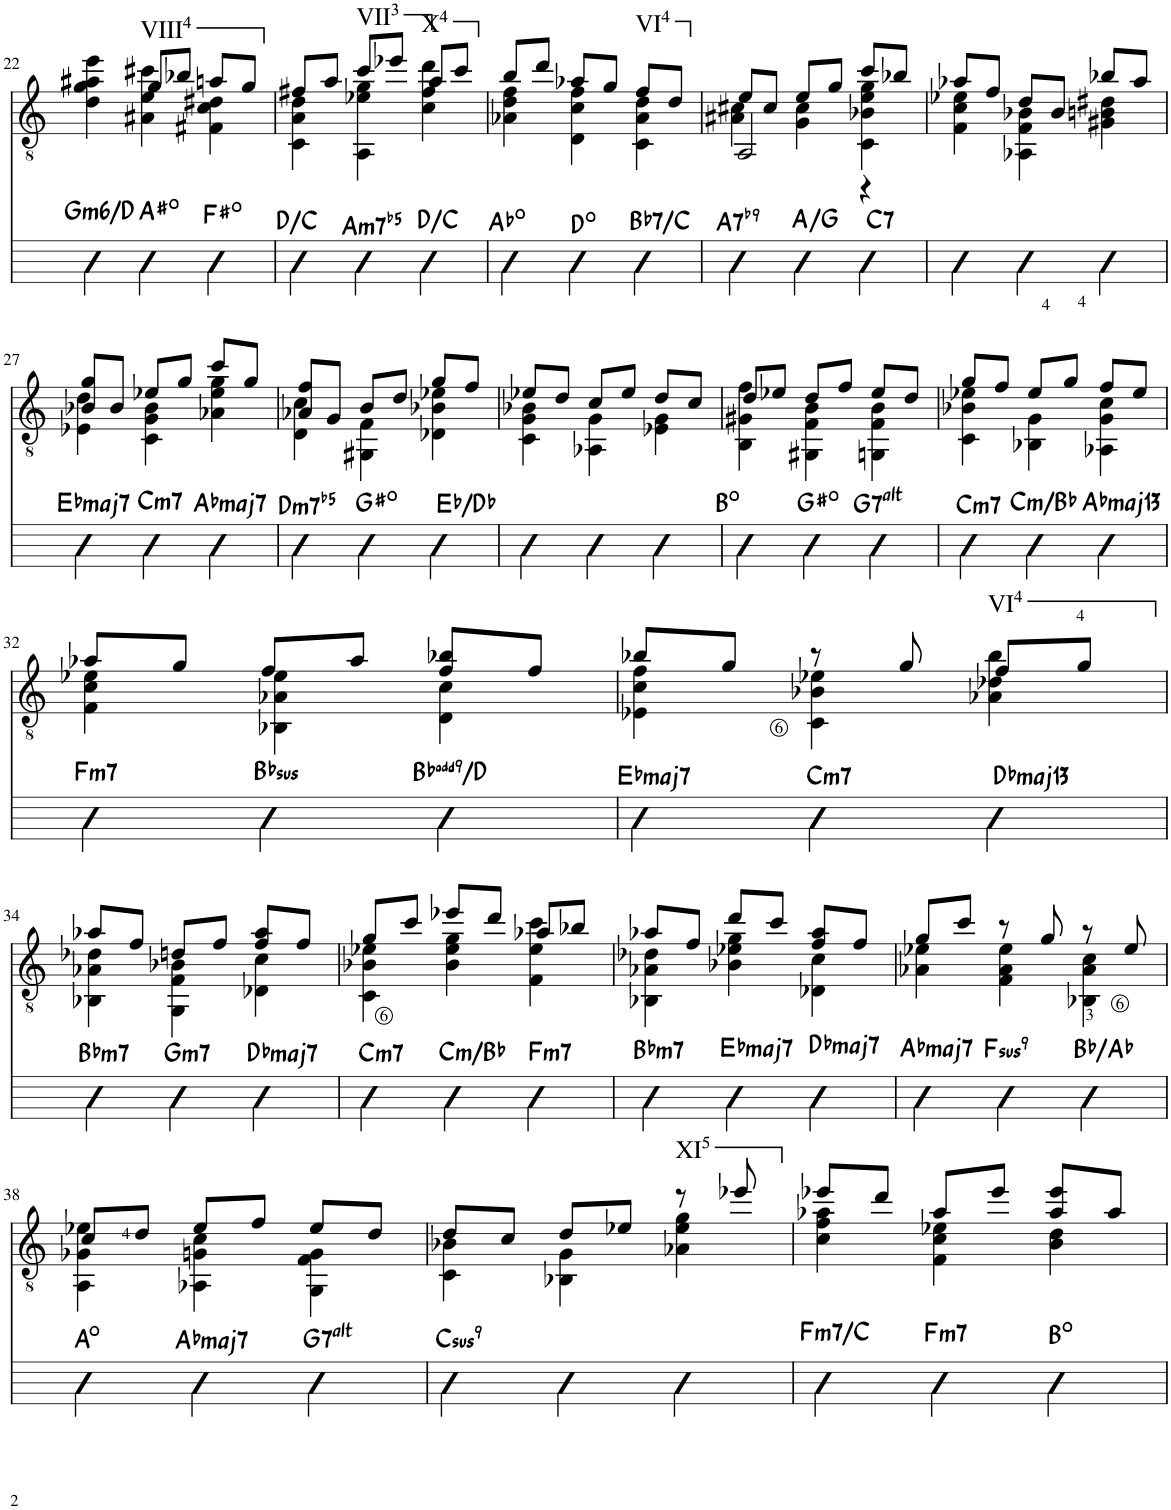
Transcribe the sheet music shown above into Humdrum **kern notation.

**kern	**harte	**kern
*part2	*part2	*part1
*staff2	*	*staff1
*I"Bass Guitar	*	*I"Guitar
!!LO:PB:g=z
*clefG2	*	*clefGv2
*k[]	*	*k[]
*M3/4	*	*M3/4
=22	=22	=22
*	*	*^
!	!LO:H:kt=m6	!	!
4DD\	G:min6/5	4d\ 4g\ 4a#X\ 4ee\	4ryy
!	!	!LO:TX:a:t=VIII⁴	!
4DD\	A#:dim	8g/L	4A#X\ 4e\ 4cc#X\
.	.	8b-X/J	.
4DD\	F#:dim	8an/L	4F#X\ 4c\ 4d#X\
.	.	8g/J	.
=23	=23	=23	=23
4DD\	D:maj/b7	8f#X/L	4C\ 4A\ 4d\
.	.	8a/J	.
!	!LO:H:kt=m7b5	!LO:TX:a:t=VII³	!
4DD\	A:hdim7	8cc/L	4AA\ 4e-X\ 4g\
.	.	8ee-X/J	.
!	!	!LO:TX:a:t=X⁴	!
4DD\	D:maj/b7	8a/L	4c\ 4f#\ 4dd\
.	.	8cc/J	.
=24	=24	=24	=24
4DD\	Ab:dim	8b/L	4A-X\ 4d\ 4f\
.	.	8dd/J	.
4DD\	D:dim	8a-X/L	4D\ 4c\ 4f\
.	.	8g/J	.
!	!LO:H:kt=7	!LO:TX:a:t=VI⁴	!
4DD\	Bb:7/2	8f/L	4C\ 4A-\ 4d\
.	.	8d/J	.
=25	=25	=25	=25
*	*	*	*^
!	!LO:H:kt=7	!	!	!
4DD\	A:7(b9)	8e/L	4A#X\ 4c#X\	2AA/
.	.	8c#/J	.	.
4DD\	A:maj/b7	8e/L	4G\ 4c#\	.
.	.	8g/J	.	.
!	!LO:H:kt=7	!	!	!
4DD\	C:7	8cc/L	4C\ 4B-X\ 4e\ 4g\	4r
.	.	8b-X/J	.	.
*	*	*	*v	*v
=26	=26	=26	=26
4DD\	.	8a-X/L	4F\ 4c\ 4e-X\
.	.	8f/J	.
4DD\	.	8d/L	4AA-X\ 4F\ 4B-X\
.	.	8B-/J	.
4DD\	.	8b-X/L	4G#X\ 4Bn\ 4d#X\
.	.	8a-/J	.
!!LO:LB:g=z	!!
=27	=27	=27	=27
!	!LO:H:kt=maj7	!	!
4DD\	Eb:maj7	8B-X/ 8g/L	4E-X\ 4d\
.	.	8B-/J	.
!	!LO:H:kt=m7	!	!
4DD\	C:min7	8e-X/L	4C\ 4G\ 4B-\
.	.	8g/J	.
!	!LO:H:kt=maj7	!	!
4DD\	Ab:maj7	8cc/L	4A-X\ 4e-\ 4g\
.	.	8g/J	.
=28	=28	=28	=28
!	!LO:H:kt=m7b5	!	!
4DD\	D:hdim7	8A-X/ 8f/L	4D\ 4c\
.	.	8G/J	.
4DD\	G#:dim	8B/L	4GG#X\ 4F\
.	.	8d/J	.
4DDn\	Eb:maj/b7	8g/L	4D-X\ 4B-X\ 4e-X\
.	.	8f/J	.
=29	=29	=29	=29
4DD\	.	8e-X/L	4C\ 4G\ 4B-X\
.	.	8d/J	.
4DD\	.	8c/L	4AA-X\ 4G\
.	.	8e-/J	.
4DD\	.	8d/L	4E-X\ 4G\
.	.	8c/J	.
=30	=30	=30	=30
4DD\	B:dim	8d/L	4BB\ 4G#X\ 4f\
.	.	8e-X/J	.
4DD\	G#:dim	8d/L	4GG#X\ 4F\ 4B\
.	.	8f/J	.
!	!LO:H:kt=7	!	!
4DDn\	G:(3,b5,#5,b7,b9,#9)	8e-/L	4GGn\ 4F\ 4B\
.	.	8d/J	.
=31	=31	=31	=31
!	!LO:H:kt=m7	!	!
4DD\	C:min7	8g/L	4C\ 4B-X\ 4e-X\
.	.	8f/J	.
!	!LO:H:kt=m	!	!
4DD\	C:min/b7	8e-/L	4BB-X\ 4G\
.	.	8g/J	.
!	!LO:H:kt=maj13	!	!
4DDn\	Ab:maj9(11,13)	8f/L	4AA-X\ 4G\ 4c\
.	.	8e-/J	.
!!LO:LB:g=z	!!
=32	=32	=32	=32
!	!LO:H:kt=m7	!	!
4DD\	F:min7	8a-X/L	4F\ 4c\ 4e-X\
.	.	8g/J	.
!	!LO:H:kt=sus	!	!
4DD\	Bb:sus4	8f/L	4BB-X\ 4A-X\ 4e-\
.	.	8a-/J	.
4DD\	Bb:maj(9)/3	8f/ 8b-X/L	4D\ 4c\
.	.	8f/J	.
=33	=33	=33	=33
!	!LO:H:kt=maj7	!	!
4DD\	Eb:maj7	8b-X/L	4E-X\ 4c\ 4f\
.	.	8g/J	.
!	!LO:H:kt=m7	!	!
4DD\	C:min7	8r	4C\ 4B-X\ 4e-X\
.	.	8g/	.
!	!LO:H:kt=maj13	!LO:TX:a:t=VI⁴	!
4DDn\	Db:maj9(11,13)	8f/L	4A-X\ 4d-X\ 4b-\
.	.	8g/J	.
!!LO:LB:g=z	!!
=34	=34	=34	=34
!	!LO:H:kt=m7	!	!
4DDn\	Bb:min7	8a-X/L	4BB-X\ 4A-X\ 4d-X\
.	.	8f/J	.
!	!LO:H:kt=m7	!	!
4DD\	G:min7	8dn/L	4GG\ 4F\ 4B-X\
.	.	8f/J	.
!	!LO:H:kt=maj7	!	!
4DDn\	Db:maj7	8f/ 8a-/L	4D-X\ 4c\
.	.	8f/J	.
=35	=35	=35	=35
!	!LO:H:kt=m7	!	!
4DD\	C:min7	8g/L	4C\ 4B-X\ 4e-X\
.	.	8cc/J	.
!	!LO:H:kt=m	!	!
4DD\	C:min/b7	8ee-X/L	4B-\ 4e-\ 4g\
.	.	8dd/J	.
!	!LO:H:kt=m7	!	!
4DD\	F:min7	8a-X/L	4F\ 4e-\ 4cc\
.	.	8b-X/J	.
=36	=36	=36	=36
!	!LO:H:kt=m7	!	!
4DDn\	Bb:min7	8a-X/L	4BB-X\ 4A-X\ 4d-X\
.	.	8f/J	.
!	!LO:H:kt=maj7	!	!
4DD\	Eb:maj7	8dd/L	4B-X\ 4e-X\ 4g\
.	.	8cc/J	.
!	!LO:H:kt=maj7	!	!
4DDn\	Db:maj7	8f/ 8a-/L	4D-X\ 4c\
.	.	8f/J	.
=37	=37	=37	=37
!	!LO:H:kt=maj7	!	!
4DD\	Ab:maj7	8g/L	4A-X\ 4e-X\
.	.	8cc/J	.
!	!LO:H:kt=9	!	!
4DD\	F:maj	8r	4F\ 4A-\ 4e-\
.	.	8g/	.
4DD\	Bb:maj/b7	8r	4BB-X\ 4A-\ 4c\
.	.	8e-/	.
!!LO:LB:g=z	!!
=38	=38	=38	=38
4DD\	A:dim	8c/L	4AA\ 4G-X\ 4e-X\
.	.	8d/J	.
!	!LO:H:kt=maj7	!	!
4DD\	Ab:maj7	8e-/L	4AA-X\ 4Gn\ 4c\
.	.	8f/J	.
!	!LO:H:kt=7	!	!
4DDn\	G:(3,b5,#5,b7,b9,#9)	8e-/L	4GG\ 4F\ 4G\
.	.	8d/J	.
=39	=39	=39	=39
!	!LO:H:kt=9	!	!
4DD\	C:maj	8d/L	4C\ 4B-X\
.	.	8c/J	.
4DD\	.	8d/L	4BB-X\ 4G\
.	.	8e-X/J	.
!	!	!LO:TX:a:t=XI⁵	!
4DD\	.	8r	4A-X\ 4e-\ 4g\
.	.	8ee-X/	.
=40	=40	=40	=40
!	!LO:H:kt=m7	!	!
4DD\	F:min7/5	8ee-X/L	4c\ 4f\ 4a-X\
.	.	8dd/J	.
!	!LO:H:kt=m7	!	!
4DD\	F:min7	8a-/L	4F\ 4c\ 4e-X\
.	.	8ee-/J	.
4DD\	B:dim	8a-/ 8ee-/L	4B\ 4d\
.	.	8a-/J	.
*	*	*v	*v
=	=	=
*-	*-	*-
